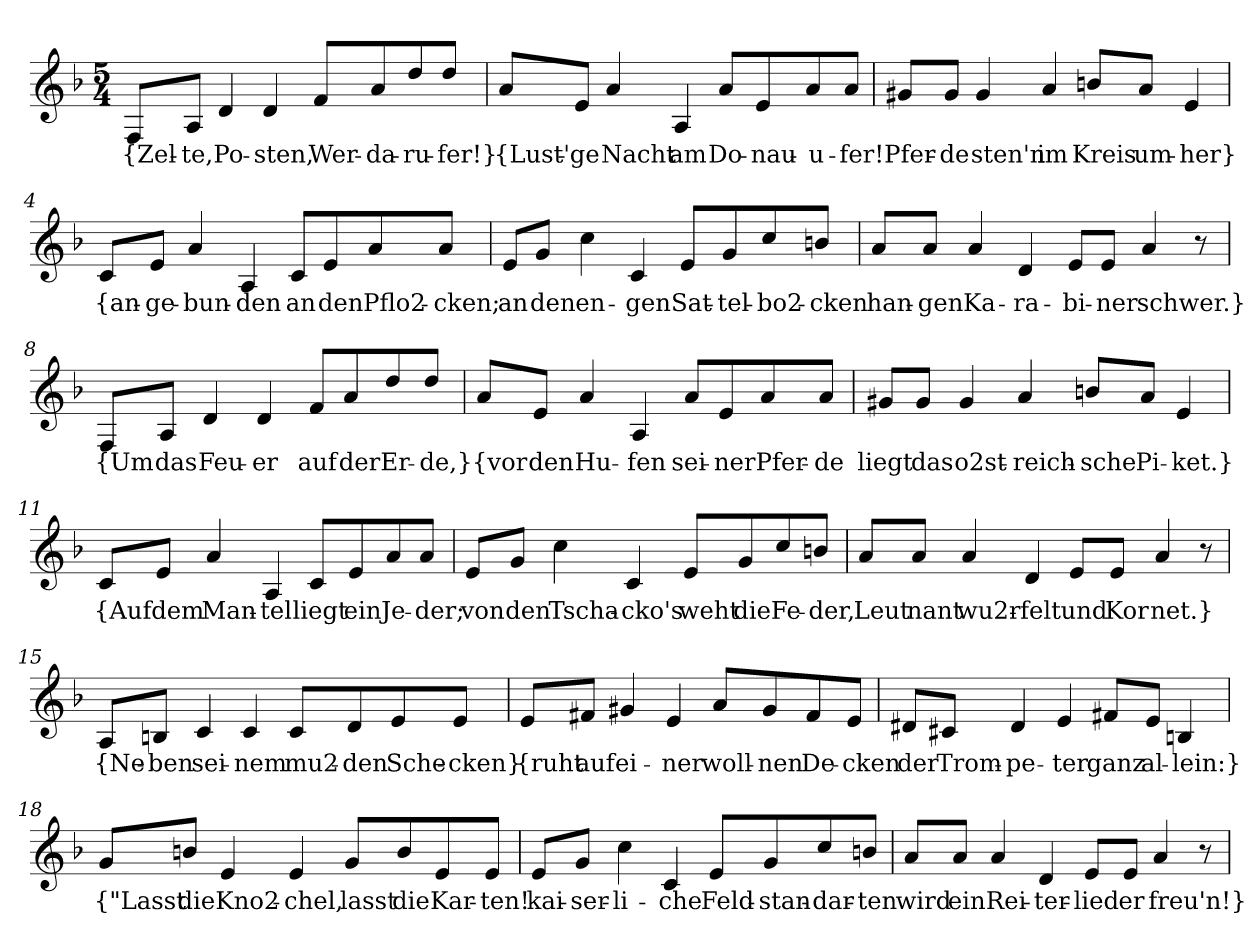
**kern	**text
*part1	*part1
*staff1	*staff1
*clefG2	*
*k[b-]	*
*M5/4	*
*MM70	*
=1	=1
8F/L	{Zel-
8A/J	-te,
4d	Po-
4d	-sten,
8f/L	Wer-
8a/	-da-
8dd/	-ru-
8dd/J	-fer!}
=2	=2
8a/L	{Lust'-
8e/J	-ge
4a	Nacht
4A	am
8a/L	Do-
8e/	-nau-
8a/	-u-
8a/J	-fer!
=3	=3
8g#X/L	Pfer-
8g#/J	-de
4g#	sten'n
4a	im
8bn/L	Kreis
8a/J	um-
4e	-her}
=4	=4
8c/L	{an-
8e/J	-ge-
4a	-bun-
4A	-den
8c/L	an
8e/	den
8a/	Pflo2-
8a/J	-cken;
=5	=5
8e/L	an
8g/J	den
4cc	en-
4c	-gen
8e/L	Sat-
8g/	-tel-
8cc/	-bo2-
8bn/J	-cken
=6	=6
8a/L	han-
8a/J	-gen
4a	Ka-
4d	-ra-
8e/L	-bi-
8e/J	-ner
4a	schwer.}
8qr	.
=8	=8
8F/L	{Um
8A/J	das
4d	Feu-
4d	-er
8f/L	auf
8a/	der
8dd/	Er-
8dd/J	-de,}
=9	=9
8a/L	{vor
8e/J	den
4a	Hu-
4A	-fen
8a/L	sei-
8e/	-ner
8a/	Pfer-
8a/J	-de
=10	=10
8g#X/L	liegt
8g#/J	das
4g#	o2st-
4a	-reich-
8bn/L	-sche
8a/J	Pi-
4e	-ket.}
=11	=11
8c/L	{Auf
8e/J	dem
4a	Man-
4A	-tel
8c/L	liegt
8e/	ein
8a/	Je-
8a/J	-der;
=12	=12
8e/L	von
8g/J	den
4cc	Tscha-
4c	-cko's
8e/L	weht
8g/	die
8cc/	Fe-
8bn/J	-der,
=13	=13
8a/L	Leut
8a/J	nant
4a	wu2r-
4d	-felt
8e/L	und
8e/J	Kor
4a	net.}
8qr	.
=15	=15
8A/L	{Ne-
8Bn/J	-ben
4c	sei-
4c	-nem
8c/L	mu2-
8d/	-den
8e/	Sche-
8e/J	-cken}
=16	=16
8e/L	{ruht
8f#X/J	auf
4g#X	ei-
4e	-ner
8a/L	woll-
8g#/	-nen
8f#/	De-
8e/J	-cken
=17	=17
8d#X/L	der
8c#X/J	Trom-
4d#	-pe-
4e	-ter
8f#X/L	ganz
8e/J	al-
4Bn	-lein:}
=18	=18
8g/L	{"Lasst
8bn/J	die
4e	Kno2-
4e	-chel,
8g/L	lasst
8b/	die
8e/	Kar-
8e/J	-ten!
=19	=19
8e/L	kai-
8g/J	-ser-
4cc	-li-
4c	-che
8e/L	Feld-
8g/	-stan-
8cc/	-dar-
8bn/J	-ten
=20	=20
8a/L	wird
8a/J	ein
4a	Rei-
4d	-ter-
8e/L	-lied
8e/J	er
4a	freu'n!}
8qr	.
=	=
*-	*-
